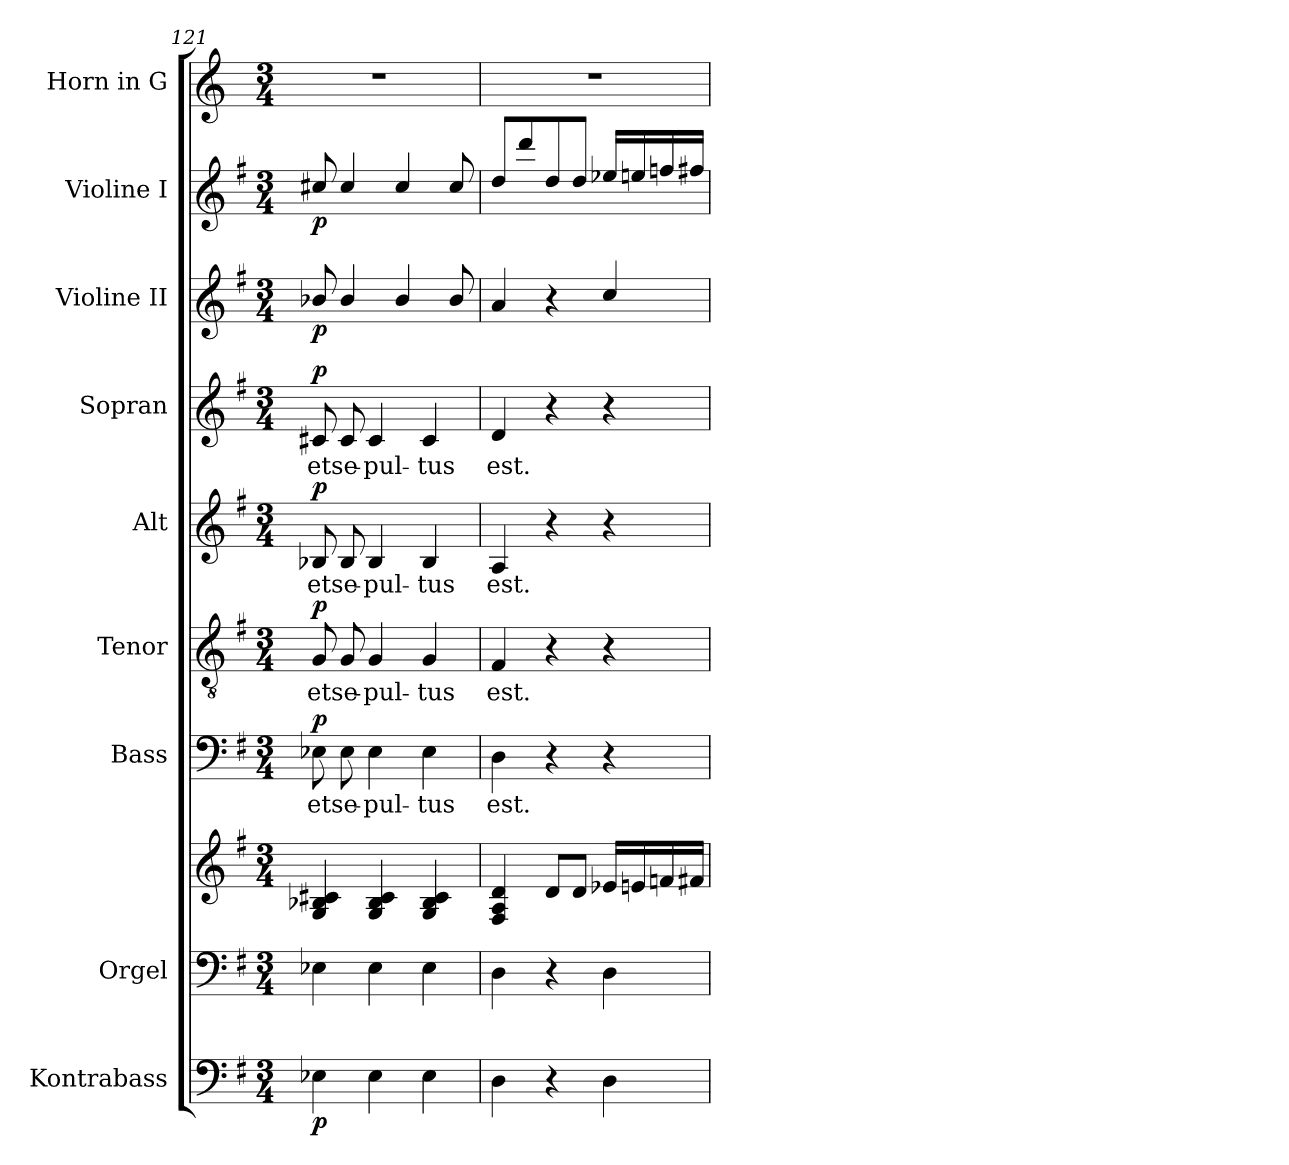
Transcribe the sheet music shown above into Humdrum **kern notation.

**kern	**dynam	**kern	**kern	**kern	**text	**dynam	**kern	**text	**dynam	**kern	**text	**dynam	**kern	**text	**dynam	**kern	**dynam	**kern	**dynam	**kern
*part9	*part9	*part8	*part8	*part7	*part7	*part7	*part6	*part6	*part6	*part5	*part5	*part5	*part4	*part4	*part4	*part3	*part3	*part2	*part2	*part1
*staff10	*staff10	*staff9	*staff8	*staff7	*staff7	*staff7	*staff6	*staff6	*staff6	*staff5	*staff5	*staff5	*staff4	*staff4	*staff4	*staff3	*staff3	*staff2	*staff2	*staff1
*I"Kontrabass	*	*I"Orgel	*	*I"Bass	*	*	*I"Tenor	*	*	*I"Alt	*	*	*I"Sopran	*	*	*I"Violine II	*	*I"Violine I	*	*I"Horn in G
*I'Kb.	*	*I'Org.	*	*I'B	*	*	*I'T	*	*	*I'A	*	*	*I'S	*	*	*I'Vl. II	*	*I'Vl. I	*	*I'Hrn.
*clefF4	*	*clefF4	*clefG2	*clefF4	*	*	*clefGv2	*	*	*clefG2	*	*	*clefG2	*	*	*clefG2	*	*clefG2	*	*clefG2
*ITrd7c12	*	*	*	*	*	*	*	*	*	*	*	*	*	*	*	*ITrd7c12	*	*ITrd7c12	*	*ITrd3c5
*k[f#]	*	*k[f#]	*k[f#]	*k[f#]	*	*	*k[f#]	*	*	*k[f#]	*	*	*k[f#]	*	*	*k[f#]	*	*k[f#]	*	*k[f#]
*G:	*	*G:	*G:	*G:	*	*	*G:	*	*	*G:	*	*	*G:	*	*	*G:	*	*G:	*	*G:
*M3/4	*	*M3/4	*M3/4	*M3/4	*	*	*M3/4	*	*	*M3/4	*	*	*M3/4	*	*	*M3/4	*	*M3/4	*	*M3/4
=121	=121	=121	=121	=121	=121	=121	=121	=121	=121	=121	=121	=121	=121	=121	=121	=121	=121	=121	=121	=121
!	!LO:DY:b	!	!	!	!LO:LY:b	!LO:DY:a	!	!LO:LY:b	!LO:DY:a	!	!LO:LY:b	!LO:DY:a	!	!LO:LY:b	!LO:DY:a	!	!LO:DY:b	!	!LO:DY:b	!
4EE-X\	p	4E-X\	4G/ 4B-X/ 4c#X/	8E-X\	et	p	8G/	et	p	8B-X/	et	p	8c#X/	et	p	8B-X/	p	8c#X/	p	2.r
!	!	!	!	!	!LO:LY:b	!	!	!LO:LY:b	!	!	!LO:LY:b	!	!	!LO:LY:b	!	!	!	!	!	!
.	.	.	.	8E-\	se-	.	8G/	se-	.	8B-/	se-	.	8c#/	se-	.	4B-/	.	4c#/	.	.
!	!	!	!	!	!LO:LY:b	!	!	!LO:LY:b	!	!	!LO:LY:b	!	!	!LO:LY:b	!	!	!	!	!	!
4EE-\	.	4E-\	4G/ 4B-/ 4c#/	4E-\	-pul-	.	4G/	-pul-	.	4B-/	-pul-	.	4c#/	-pul-	.	.	.	.	.	.
.	.	.	.	.	.	.	.	.	.	.	.	.	.	.	.	4B-/	.	4c#/	.	.
!	!	!	!	!	!LO:LY:b	!	!	!LO:LY:b	!	!	!LO:LY:b	!	!	!LO:LY:b	!	!	!	!	!	!
4EE-\	.	4E-\	4G/ 4B-/ 4c#/	4E-\	-tus	.	4G/	-tus	.	4B-/	-tus	.	4c#/	-tus	.	.	.	.	.	.
.	.	.	.	.	.	.	.	.	.	.	.	.	.	.	.	8B-/	.	8c#/	.	.
!!LO:PB:g=z
=122	=122	=122	=122	=122	=122	=122	=122	=122	=122	=122	=122	=122	=122	=122	=122	=122	=122	=122	=122	=122
!	!	!	!	!	!LO:LY:b	!	!	!LO:LY:b	!	!	!LO:LY:b	!	!	!LO:LY:b	!	!	!	!	!	!
4DD\	.	4D\	4F#/ 4A/ 4d/	4D\	est.	.	4F#/	est.	.	4A/	est.	.	4d/	est.	.	4A/	.	8d/L	.	2.r
.	.	.	.	.	.	.	.	.	.	.	.	.	.	.	.	.	.	8dd/	.	.
4r	.	4r	8d/L	4r	.	.	4r	.	.	4r	.	.	4r	.	.	4r	.	8d/	.	.
.	.	.	8d/J	.	.	.	.	.	.	.	.	.	.	.	.	.	.	8d/J	.	.
4DD\	.	4D\	16e-X/LL	4r	.	.	4r	.	.	4r	.	.	4r	.	.	4c/	.	16e-X/LL	.	.
.	.	.	16en/	.	.	.	.	.	.	.	.	.	.	.	.	.	.	16en/	.	.
.	.	.	16fn/	.	.	.	.	.	.	.	.	.	.	.	.	.	.	16fn/	.	.
.	.	.	16f#X/JJ	.	.	.	.	.	.	.	.	.	.	.	.	.	.	16f#X/JJ	.	.
=	=	=	=	=	=	=	=	=	=	=	=	=	=	=	=	=	=	=	=	=
*-	*-	*-	*-	*-	*-	*-	*-	*-	*-	*-	*-	*-	*-	*-	*-	*-	*-	*-	*-	*-
